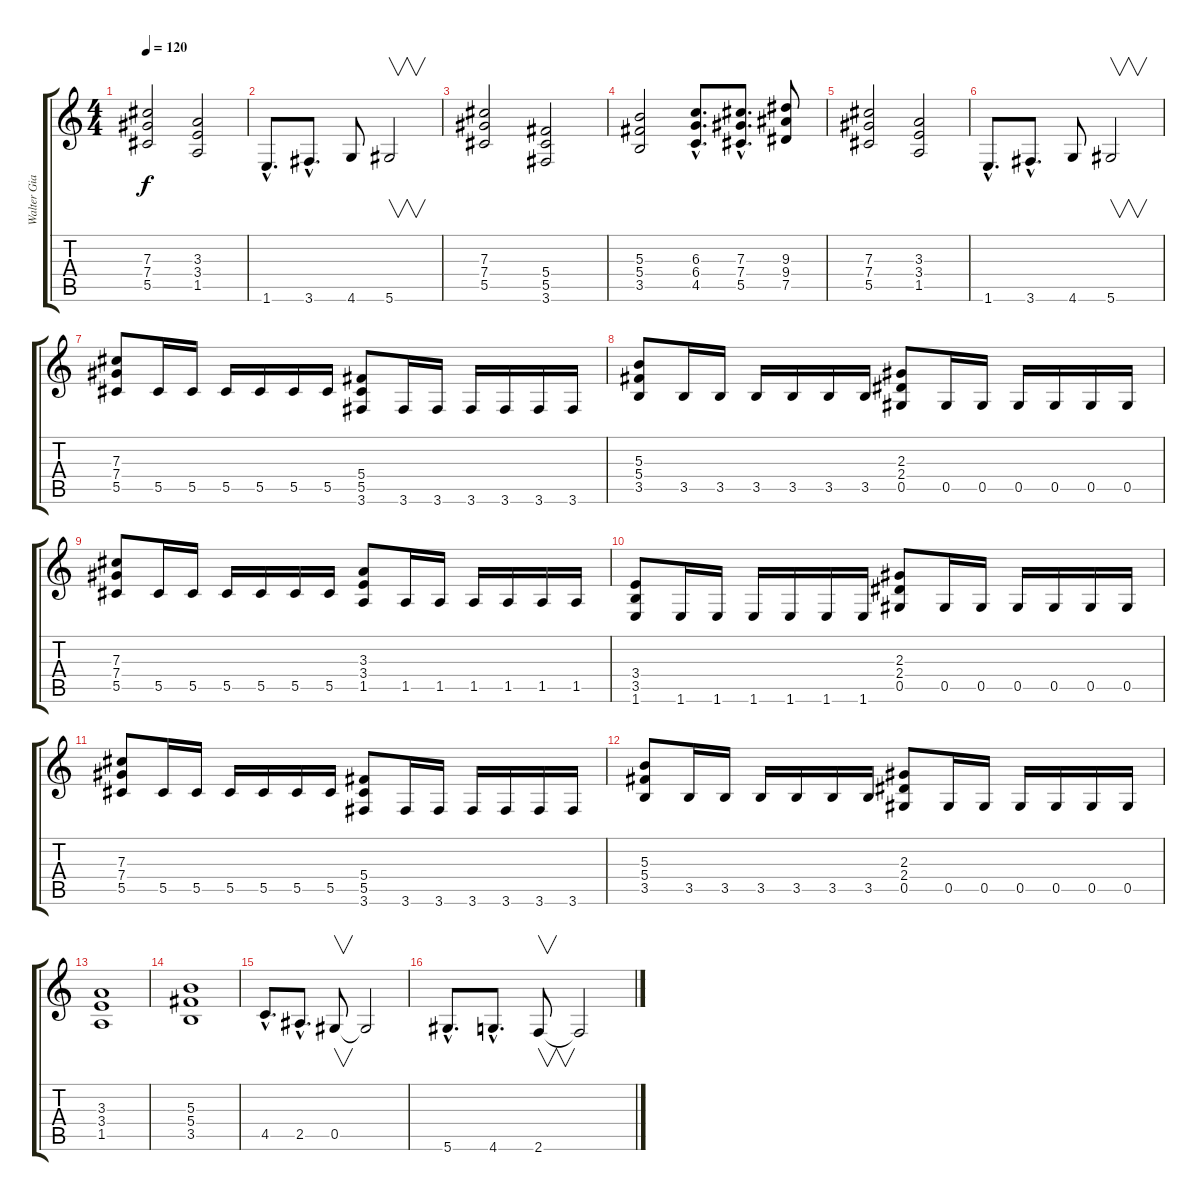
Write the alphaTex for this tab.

\track ("Walter Giardino (Ritmico) - Eb" "Walter Gia") {instrument distortionguitar}
\staff {score tabs}
\tuning (Eb4 Bb3 Gb3 Db3 Ab2 Eb2) {hide}
\ts (4 4)
\tempo 120
\clef g2
\ks c
(7.3 7.4 5.5).2{dy f} (3.3 3.4 1.5).2 |
1.6{hac}.8{d} 3.6{hac}.8{d} 4.6.8 5.6.2{v} |
(7.3 7.4 5.5).2 (5.4 5.5 3.6).2 |
(5.3 5.4 3.5).2 (6.3{hac} 6.4{hac} 4.5{hac}).8{d} (7.3{hac} 7.4{hac} 5.5{hac}).8{d} (9.3 9.4 7.5).8 |
(7.3 7.4 5.5).2 (3.3 3.4 1.5).2 |
1.6{hac}.8{d} 3.6{hac}.8{d} 4.6.8 5.6.2{v} |
(7.3 7.4 5.5).8 5.5.16 5.5.16 5.5.16 5.5.16 5.5.16 5.5.16 (5.4 5.5 3.6).8 3.6.16 3.6.16 3.6.16 3.6.16 3.6.16 3.6.16 |
(5.3 5.4 3.5).8 3.5.16 3.5.16 3.5.16 3.5.16 3.5.16 3.5.16 (2.3 2.4 0.5).8 0.5.16 0.5.16 0.5.16 0.5.16 0.5.16 0.5.16 |
(7.3 7.4 5.5).8 5.5.16 5.5.16 5.5.16 5.5.16 5.5.16 5.5.16 (3.3 3.4 1.5).8 1.5.16 1.5.16 1.5.16 1.5.16 1.5.16 1.5.16 |
(3.4 3.5 1.6).8 1.6.16 1.6.16 1.6.16 1.6.16 1.6.16 1.6.16 (2.3 2.4 0.5).8 0.5.16 0.5.16 0.5.16 0.5.16 0.5.16 0.5.16 |
(7.3 7.4 5.5).8 5.5.16 5.5.16 5.5.16 5.5.16 5.5.16 5.5.16 (5.4 5.5 3.6).8 3.6.16 3.6.16 3.6.16 3.6.16 3.6.16 3.6.16 |
(5.3 5.4 3.5).8 3.5.16 3.5.16 3.5.16 3.5.16 3.5.16 3.5.16 (2.3 2.4 0.5).8 0.5.16 0.5.16 0.5.16 0.5.16 0.5.16 0.5.16 |
(3.3 3.4 1.5).1 |
(5.3 5.4 3.5).1 |
4.5{hac}.8{d} 2.5{hac}.8{d} 0.5.8{v} 0.5{t}.2 |
5.6{hac}.8{d} 4.6{hac}.8{d} 2.6.8{v} 2.6{t}.2
